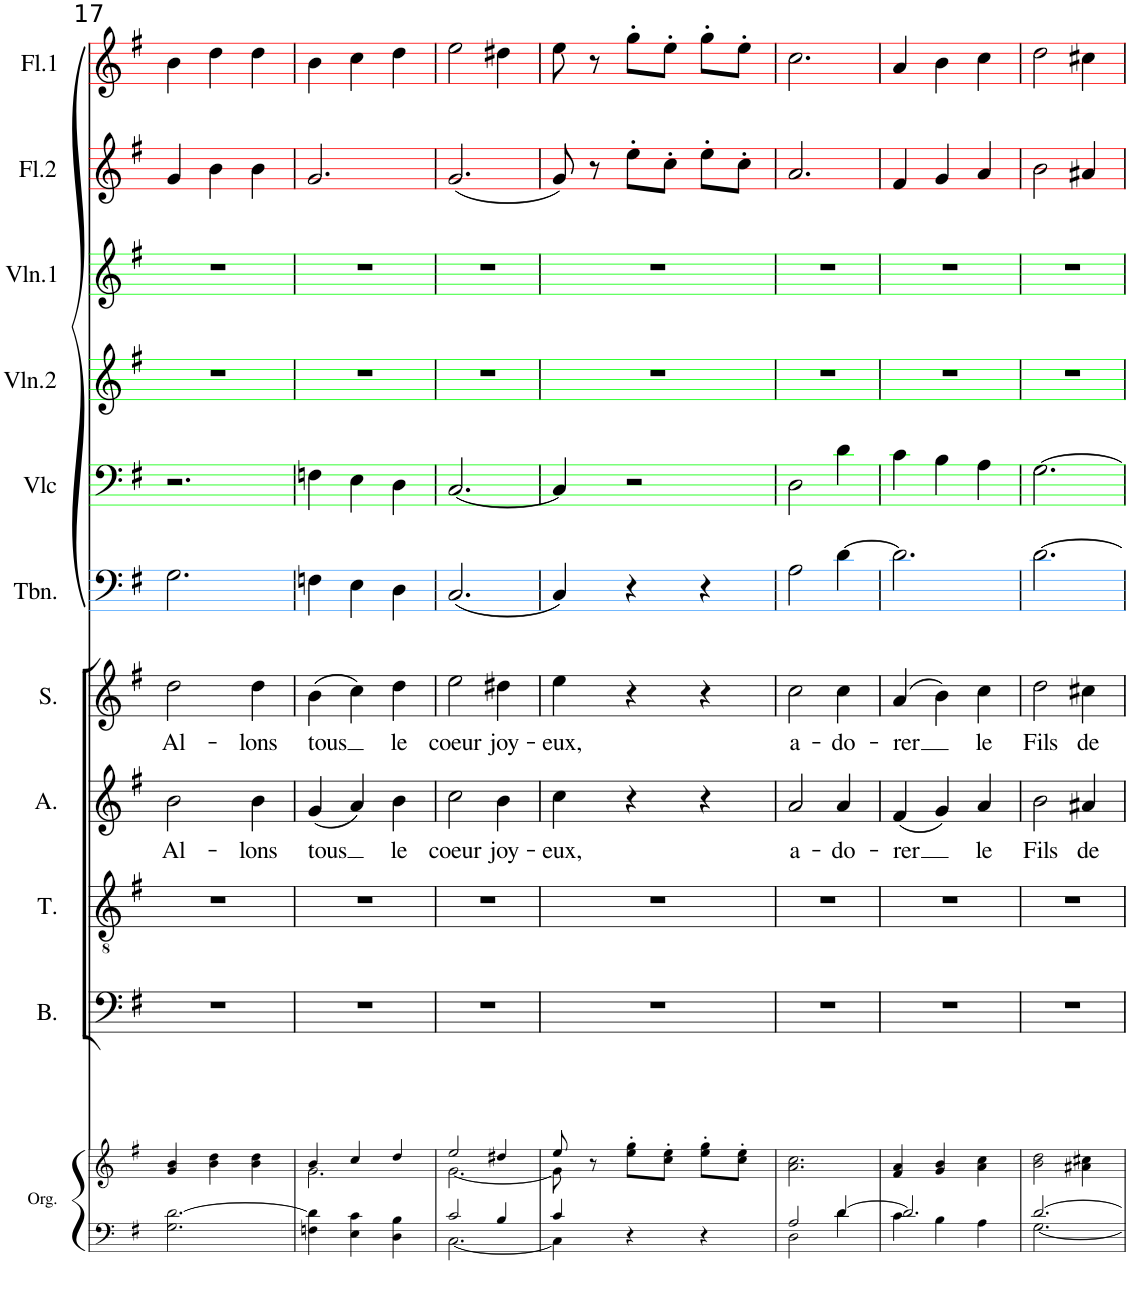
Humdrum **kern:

**kern	**kern	**kern	**kern	**kern	**text	**kern	**text	**kern	**kern	**kern	**kern	**kern	**kern
*part11	*part11	*part10	*part9	*part8	*part8	*part7	*part7	*part6	*part5	*part4	*part3	*part2	*part1
*staff12	*staff11	*staff10	*staff9	*staff8	*staff8	*staff7	*staff7	*staff6	*staff5	*staff4	*staff3	*staff2	*staff1
*I"Orgue	*	*I"Bass	*I"Ténor	*I"Alto	*	*I"Soprano	*	*I"Trombone	*I"Violoncelle	*I"Violon 2	*I"Violon 1	*I"Flûte 2	*I"Flûte 1
*I'Org.	*	*I'B.	*I'T.	*I'A.	*	*I'S.	*	*I'Tbn.	*I'Vlc	*I'Vln.2	*I'Vln.1	*I'Fl.2	*I'Fl.1
!!LO:PB:g=z
*clefF4	*clefG2	*clefF4	*clefGv2	*clefG2	*	*clefG2	*	*clefF4	*clefF4	*clefG2	*clefG2	*clefG2	*clefG2
*k[f#]	*k[f#]	*k[f#]	*k[f#]	*k[f#]	*	*k[f#]	*	*k[f#]	*k[f#]	*k[f#]	*k[f#]	*k[f#]	*k[f#]
*M3/4	*M3/4	*M3/4	*M3/4	*M3/4	*	*M3/4	*	*M3/4	*M3/4	*M3/4	*M3/4	*M3/4	*M3/4
=17	=17	=17	=17	=17	=17	=17	=17	=17	=17	=17	=17	=17	=17
!	!	!	!	!	!LO:LY:b	!	!LO:LY:b	!	!	!	!	!	!
2.G\ [2.d\	4g/ 4b/	2.r	2.r	2b\	Al-	2dd\	Al-	2.G\	2.r	2.r	2.r	4g/	4b\
.	4b\ 4dd\	.	.	.	.	.	.	.	.	.	.	4b\	4dd\
!	!	!	!	!	!LO:LY:b	!	!LO:LY:b	!	!	!	!	!	!
.	4b\ 4dd\	.	.	4b\	-lons	4dd\	-lons	.	.	.	.	4b\	4dd\
=18	=18	=18	=18	=18	=18	=18	=18	=18	=18	=18	=18	=18	=18
*	*^	*	*	*	*	*	*	*	*	*	*	*	*
!	!	!	!	!	!	!LO:LY:b	!	!LO:LY:b	!	!	!	!	!	!
4Fn\ 4d\]	4b/	2.g\	2.r	2.r	(4g/	tous	(4b\	tous	4Fn\	4Fn\	2.r	2.r	2.g/	4b\
4E\ 4c\	4cc/	.	.	.	4a/)	.	4cc\)	.	4E\	4E\	.	.	.	4cc\
!	!	!	!	!	!	!LO:LY:b	!	!LO:LY:b	!	!	!	!	!	!
4D\ 4B\	4dd/	.	.	.	4b\	le	4dd\	le	4D\	4D\	.	.	.	4dd\
=19	=19	=19	=19	=19	=19	=19	=19	=19	=19	=19	=19	=19	=19	=19
*^	*	*	*	*	*	*	*	*	*	*	*	*	*	*
!	!	!	!	!	!	!	!LO:LY:b	!	!LO:LY:b	!	!	!	!	!	!
2c/	[2.C\	2ee/	[2.g\	2.r	2.r	2cc\	coeur	2ee\	coeur	(2.C/	[2.C/	2.r	2.r	(2.g/	2ee\
!	!	!	!	!	!	!	!LO:LY:b	!	!LO:LY:b	!	!	!	!	!	!
4B/	.	4dd#X/	.	.	.	4b\	joy-	4dd#X\	joy-	.	.	.	.	.	4dd#X\
=20	=20	=20	=20	=20	=20	=20	=20	=20	=20	=20	=20	=20	=20	=20	=20
!	!	!	!	!	!	!	!LO:LY:b	!	!LO:LY:b	!	!	!	!	!	!
4c/	4C\]	8ee/	8g\]	2.r	2.r	4cc\	-eux,	4ee\	-eux,	4C/)	4C/]	2.r	2.r	8g/)	8ee\
.	.	8r	2ryy	.	.	.	.	.	.	.	.	.	.	8r	8r
4r	2ryy	8ee\' 8gg\'L	.	.	.	4r	.	4r	.	4r	2r	.	.	8ee'\L	8gg'\L
.	.	8cc\' 8ee\'J	.	.	.	.	.	.	.	.	.	.	.	8cc'\J	8ee'\J
4r	.	8ee\' 8gg\'L	.	.	.	4r	.	4r	.	4r	.	.	.	8ee'\L	8gg'\L
.	.	8cc\' 8ee\'J	8ryy	.	.	.	.	.	.	.	.	.	.	8cc'\J	8ee'\J
=21	=21	=21	=21	=21	=21	=21	=21	=21	=21	=21	=21	=21	=21	=21	=21
!	!	!	!	!	!	!	!LO:LY:b	!	!LO:LY:b	!	!	!	!	!	!
*	*	*v	*v	*	*	*	*	*	*	*	*	*	*	*	*
2A/	2D\	2.a\ 2.cc\	2.r	2.r	2a/	a-	2cc\	a-	2A\	2D\	2.r	2.r	2.a/	2.cc\
!	!	!	!	!	!	!LO:LY:b	!	!LO:LY:b	!	!	!	!	!	!
[4d/	4d\	.	.	.	4a/	-do-	4cc\	-do-	[4d\	4d\	.	.	.	.
=22	=22	=22	=22	=22	=22	=22	=22	=22	=22	=22	=22	=22	=22	=22
!	!	!	!	!	!	!LO:LY:b	!	!LO:LY:b	!	!	!	!	!	!
2.d/]	4c\	4f#/ 4a/	2.r	2.r	(4f#/	-rer	(4a/	-rer	2.d\]	4c\	2.r	2.r	4f#/	4a/
.	4B\	4g/ 4b/	.	.	4g/)	.	4b\)	.	.	4B\	.	.	4g/	4b\
!	!	!	!	!	!	!LO:LY:b	!	!LO:LY:b	!	!	!	!	!	!
.	4A\	4a\ 4cc\	.	.	4a/	le	4cc\	le	.	4A\	.	.	4a/	4cc\
=23	=23	=23	=23	=23	=23	=23	=23	=23	=23	=23	=23	=23	=23	=23
!	!	!	!	!	!	!LO:LY:b	!	!LO:LY:b	!	!	!	!	!	!
[2.d/	[2.G\	2b\ 2dd\	2.r	2.r	2b\	Fils	2dd\	Fils	[2.d\	[2.G\	2.r	2.r	2b\	2dd\
!	!	!	!	!	!	!LO:LY:b	!	!LO:LY:b	!	!	!	!	!	!
.	.	4a#X\ 4cc#X\	.	.	4a#X/	de	4cc#X\	de	.	.	.	.	4a#X/	4cc#X\
*v	*v	*	*	*	*	*	*	*	*	*	*	*	*	*
=	=	=	=	=	=	=	=	=	=	=	=	=	=
*-	*-	*-	*-	*-	*-	*-	*-	*-	*-	*-	*-	*-	*-
